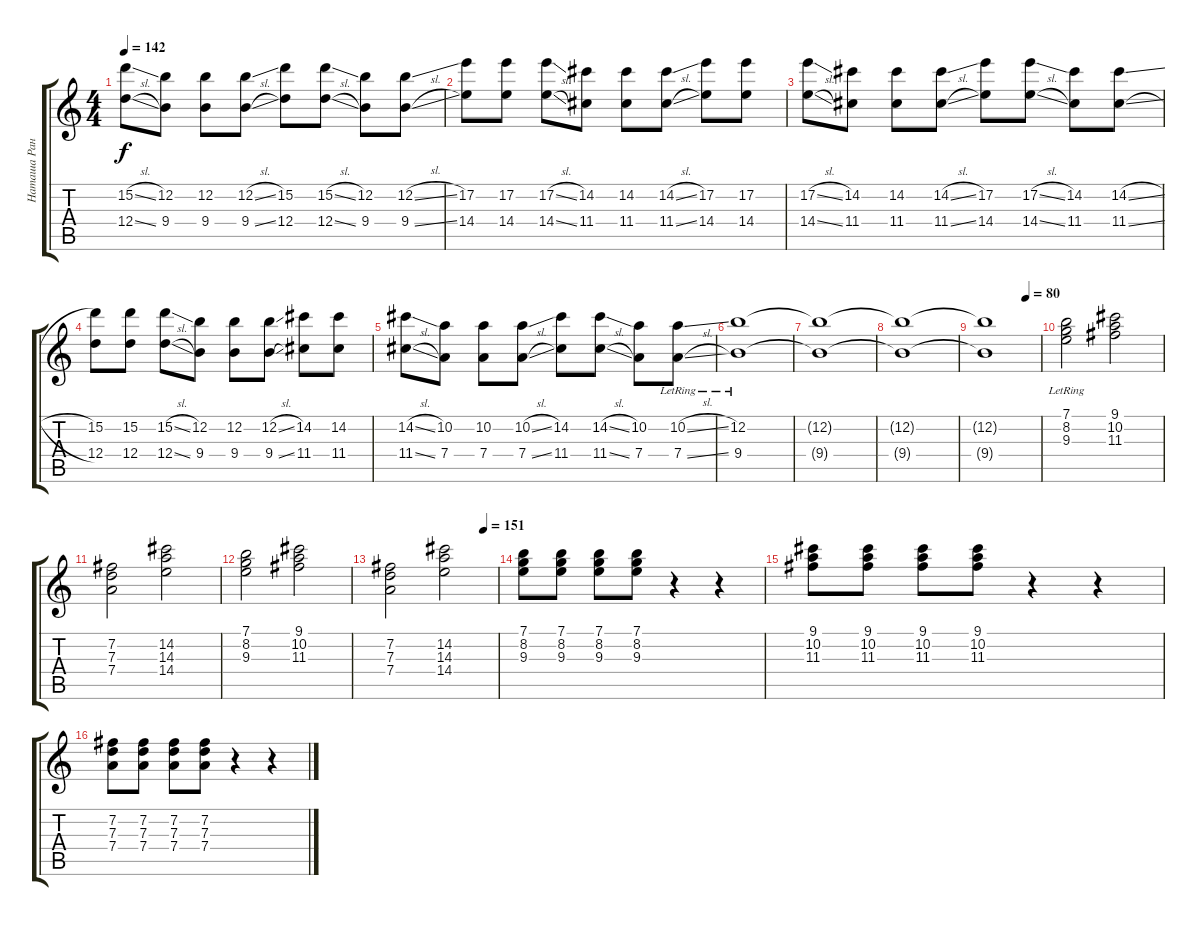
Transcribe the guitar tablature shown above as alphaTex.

\track ("Наташа Ранетка" "Наташа Ран") {instrument distortionguitar}
\staff {score tabs}
\tuning (E4 B3 G3 D3 A2 E2) {hide}
\ts (4 4)
\tempo 142
\clef g2
\ks c
(15.2{sl} 12.4{sl}).8{dy f instrument distortionguitar} (12.2 9.4).8 (12.2 9.4).8 (12.2{sl} 9.4{sl}).8 (15.2 12.4).8 (15.2{sl} 12.4{sl}).8 (12.2 9.4).8 (12.2{sl} 9.4{sl}).8 |
(17.2 14.4).8{instrument distortionguitar} (17.2 14.4).8 (17.2{sl} 14.4{sl}).8 (14.2 11.4).8 (14.2 11.4).8 (14.2{sl} 11.4{sl}).8 (17.2 14.4).8 (17.2 14.4).8 |
(17.2{sl} 14.4{sl}).8{instrument distortionguitar} (14.2 11.4).8 (14.2 11.4).8 (14.2{sl} 11.4{sl}).8 (17.2 14.4).8 (17.2{sl} 14.4{sl}).8 (14.2 11.4).8 (14.2{sl} 11.4{sl}).8 |
(15.2 12.4).8{instrument distortionguitar} (15.2 12.4).8 (15.2{sl} 12.4{sl}).8 (12.2 9.4).8 (12.2 9.4).8 (12.2{sl} 9.4{sl}).8 (14.2 11.4).8 (14.2 11.4).8 |
(14.2{sl} 11.4{sl}).8{instrument distortionguitar} (10.2 7.4).8 (10.2 7.4).8 (10.2{sl} 7.4{sl}).8 (14.2 11.4).8 (14.2{sl} 11.4{sl}).8 (10.2 7.4).8 (10.2{sl lr} 7.4{sl lr}).8 |
(12.2{lr} 9.4{lr}).1{instrument distortionguitar} |
(12.2{t} 9.4{t}).1 |
(12.2{t} 9.4{t}).1 |
\tempo (80 0.75)
(12.2{t} 9.4{t}).1 |
(7.1{lr} 8.2{lr} 9.3{lr}).2{instrument distortionguitar} (9.1 10.2 11.3).2 |
(7.2 7.3 7.4).2{instrument distortionguitar} (14.2 14.3 14.4).2 |
(7.1 8.2 9.3).2{instrument distortionguitar} (9.1 10.2 11.3).2 |
\tempo (151 0.875)
(7.2 7.3 7.4).2{instrument distortionguitar} (14.2 14.3 14.4).2 |
(7.1 8.2 9.3).8{instrument distortionguitar} (7.1 8.2 9.3).8 (7.1 8.2 9.3).8 (7.1 8.2 9.3).8 r.4 r.4 |
(9.1 10.2 11.3).8{instrument distortionguitar} (9.1 10.2 11.3).8 (9.1 10.2 11.3).8 (9.1 10.2 11.3).8 r.4 r.4 |
(7.2 7.3 7.4).8{instrument distortionguitar} (7.2 7.3 7.4).8 (7.2 7.3 7.4).8 (7.2 7.3 7.4).8 r.4 r.4
